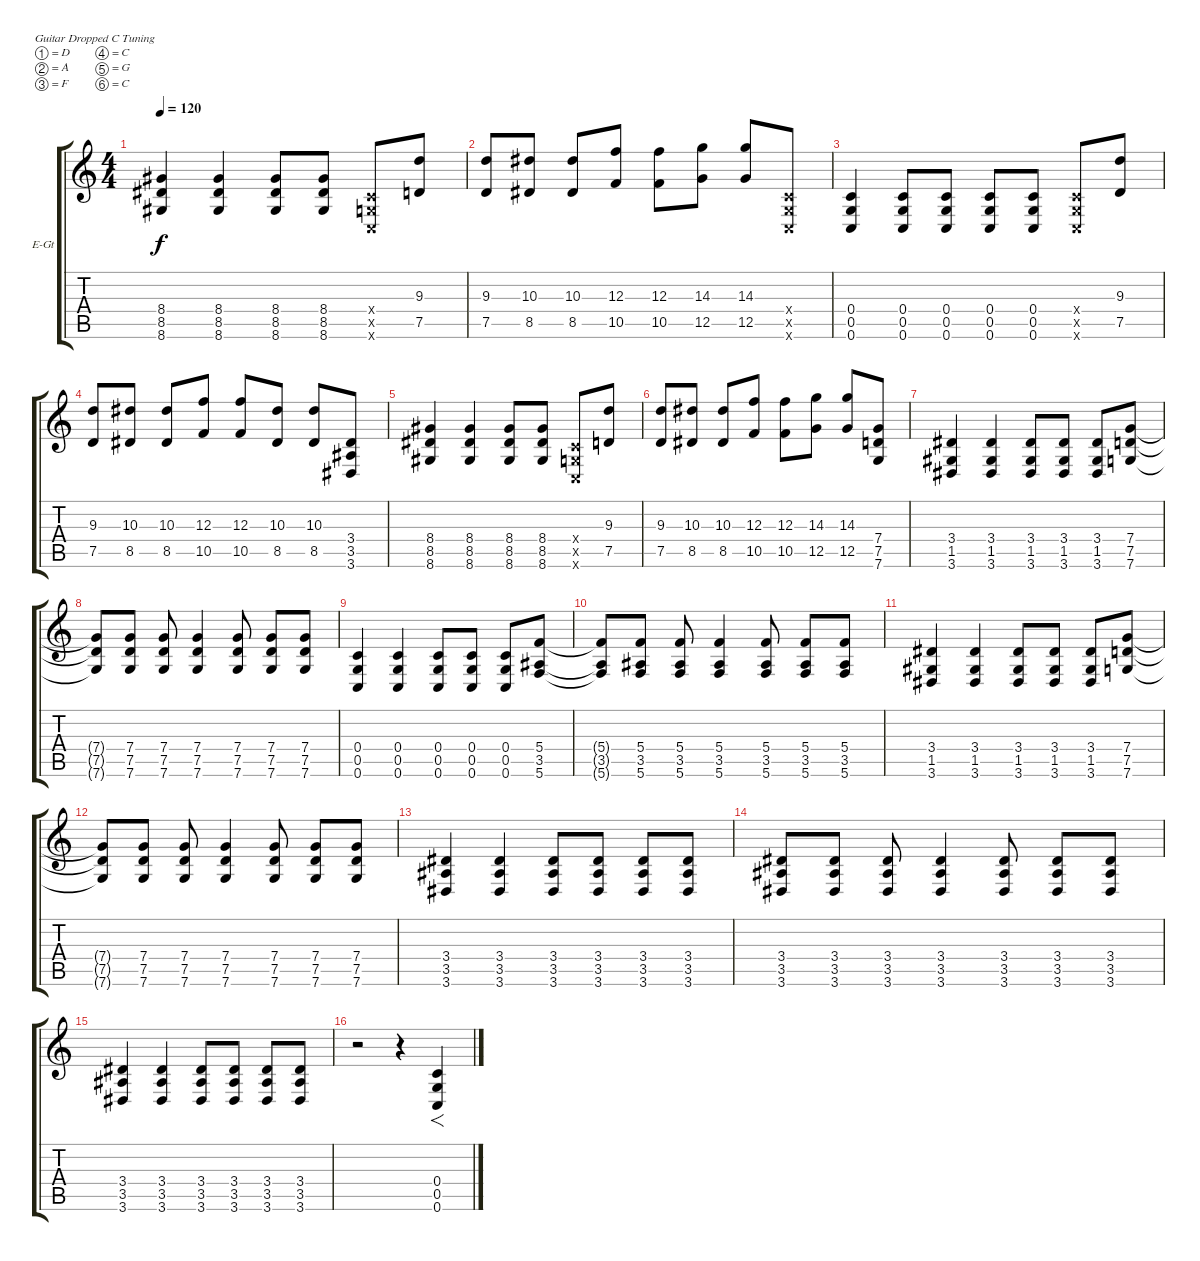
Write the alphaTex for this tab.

\defaultSystemsLayout 4
\bracketExtendMode groupsimilarinstruments
\firstSystemTrackNameOrientation horizontal
\otherSystemsTrackNameOrientation horizontal
\track ("Electric Guitar" "E-Gt") {instrument distortionguitar}
\staff {score tabs}
\tuning (D4 A3 F3 C3 G2 C2)
\ts (4 4)
\tempo 120
\clef g2
\scale
0.333333
\ks c
(8.6 8.5 8.4).4{dy f} (8.6 8.5 8.4).4 (8.6 8.5 8.4).8 (8.6 8.5 8.4).8 (0.6{x} 0.5{x} 0.4{x}).8 (9.3 7.5).8 |
\scale
0.333333 (9.3 7.5).8 (8.5 10.3).8 (8.5 10.3).8 (10.5 12.3).8 (10.5 12.3).8 (12.5 14.3).8 (12.5 14.3).8 (0.6{x} 0.5{x} 0.4{x}).8 |
\scale
0.333333 (0.6 0.5 0.4).4 (0.6 0.5 0.4).8 (0.6 0.5 0.4).8 (0.6 0.5 0.4).8 (0.6 0.5 0.4).8 (0.6{x} 0.5{x} 0.4{x}).8 (9.3 7.5).8 |
\scale
0.333333 (9.3 7.5).8 (8.5 10.3).8 (8.5 10.3).8 (10.5 12.3).8 (10.5 12.3).8 (8.5 10.3).8 (8.5 10.3).8 (3.6 3.5 3.4).8 |
\scale
0.333333 (8.6 8.5 8.4).4 (8.6 8.5 8.4).4 (8.6 8.5 8.4).8 (8.6 8.5 8.4).8 (0.6{x} 0.5{x} 0.4{x}).8 (9.3 7.5).8 |
\scale
0.333333 (9.3 7.5).8 (8.5 10.3).8 (8.5 10.3).8 (10.5 12.3).8 (10.5 12.3).8 (12.5 14.3).8 (12.5 14.3).8 (7.6 7.5 7.4).8 |
\scale
0.333333 (3.6 1.5 3.4).4 (3.6 1.5 3.4).4 (3.6 1.5 3.4).8 (3.6 1.5 3.4).8 (3.6 1.5 3.4).8 (7.6 7.5 7.4).8 |
\scale
0.333333 (7.6{t} 7.5{t} 7.4{t}).8 (7.4 7.5 7.6).8 (7.6 7.5 7.4).8 (7.5 7.6 7.4).4 (7.6 7.5 7.4).8 (7.6 7.5 7.4).8 (7.6 7.5 7.4).8 |
\scale
0.333333 (0.6 0.5 0.4).4 (0.4 0.5 0.6).4 (0.6 0.5 0.4).8 (0.6 0.5 0.4).8 (0.6 0.5 0.4).8 (5.4 3.5 5.6).8 |
\scale
0.333333 (5.4{t} 3.5{t} 5.6{t}).8 (5.4 3.5 5.6).8 (5.4 3.5 5.6).8 (5.4 3.5 5.6).4 (5.4 3.5 5.6).8 (5.4 3.5 5.6).8 (5.4 3.5 5.6).8 |
\scale
0.333333 (3.6 1.5 3.4).4 (3.6 1.5 3.4).4 (3.6 1.5 3.4).8 (3.6 1.5 3.4).8 (3.6 1.5 3.4).8 (7.6 7.5 7.4).8 |
\scale
0.333333 (7.6{t} 7.5{t} 7.4{t}).8 (7.4 7.5 7.6).8 (7.6 7.5 7.4).8 (7.5 7.6 7.4).4 (7.6 7.5 7.4).8 (7.6 7.5 7.4).8 (7.6 7.5 7.4).8 |
\scale
0.333333 (3.6 3.5 3.4).4 (3.6 3.5 3.4).4 (3.6 3.5 3.4).8 (3.6 3.5 3.4).8 (3.6 3.5 3.4).8 (3.6 3.5 3.4).8 |
\scale
0.333333 (3.6 3.5 3.4).8 (3.6 3.5 3.4).8 (3.6 3.5 3.4).8 (3.6 3.5 3.4).4 (3.6 3.5 3.4).8 (3.6 3.5 3.4).8 (3.6 3.5 3.4).8 |
\scale
0.333333 (3.6 3.5 3.4).4 (3.6 3.5 3.4).4 (3.6 3.5 3.4).8 (3.6 3.5 3.4).8 (3.6 3.5 3.4).8 (3.6 3.5 3.4).8 |
\scale
0.333333 r.2 r.4 (0.5 0.6 0.4).4{f}
